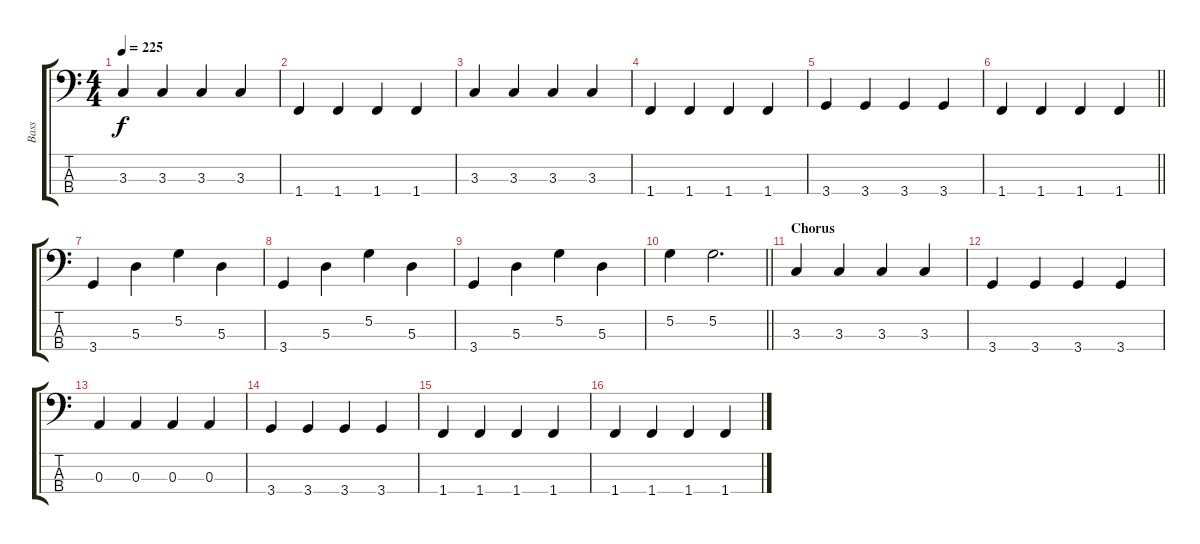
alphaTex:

\track ("Bass" "Bass") {instrument electricbassfinger}
\staff {score tabs}
\tuning (G2 D2 A1 E1) {hide}
\ts (4 4)
\tempo 225
\clef f4
\ks c
3.3.4{dy f} 3.3.4 3.3.4 3.3.4 |
1.4.4 1.4.4 1.4.4 1.4.4 |
3.3.4 3.3.4 3.3.4 3.3.4 |
1.4.4 1.4.4 1.4.4 1.4.4 |
3.4.4 3.4.4 3.4.4 3.4.4 |
\barLineRight lightlight
1.4.4 1.4.4 1.4.4 1.4.4 |
3.4.4 5.3.4 5.2.4 5.3.4 |
3.4.4 5.3.4 5.2.4 5.3.4 |
3.4.4 5.3.4 5.2.4 5.3.4 |
\barLineRight lightlight
5.2.4 5.2.2{d} |
\section ("" "Chorus")
3.3.4 3.3.4 3.3.4 3.3.4 |
3.4.4 3.4.4 3.4.4 3.4.4 |
0.3.4 0.3.4 0.3.4 0.3.4 |
3.4.4 3.4.4 3.4.4 3.4.4 |
1.4.4 1.4.4 1.4.4 1.4.4 |
1.4.4 1.4.4 1.4.4 1.4.4
